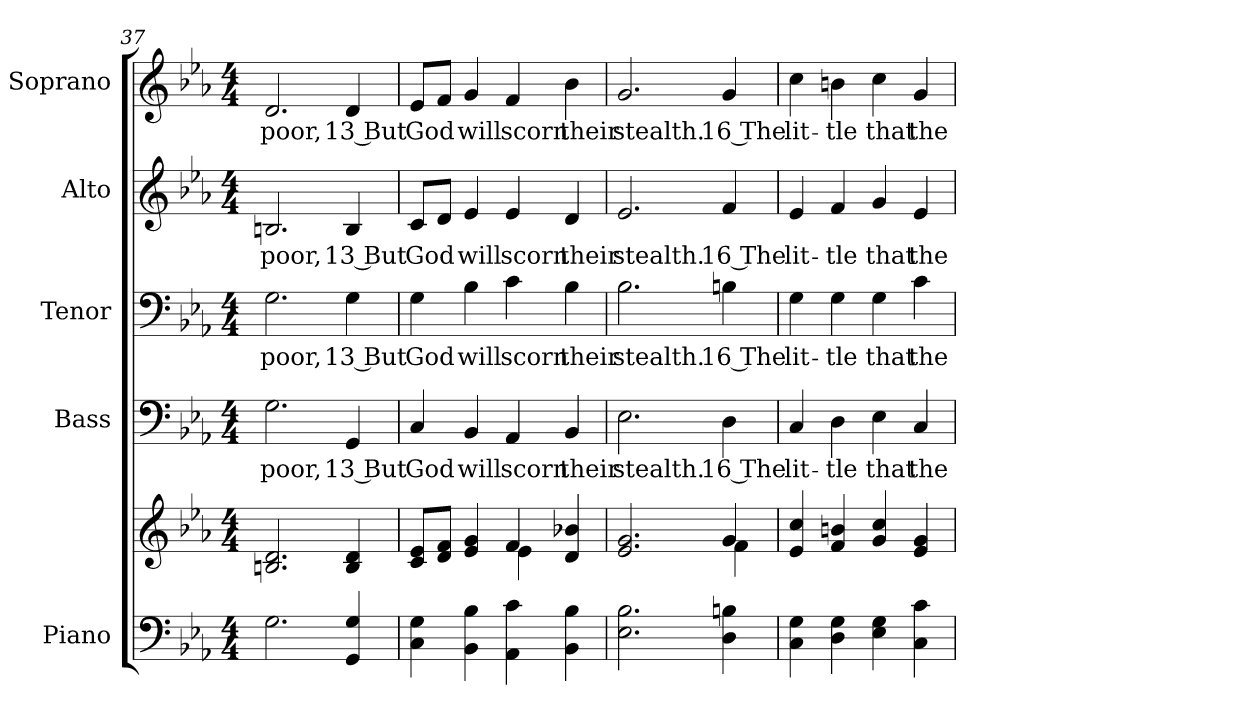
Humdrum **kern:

**kern	**kern	**kern	**text	**kern	**text	**kern	**text	**kern	**text
*part5	*part5	*part4	*part4	*part3	*part3	*part2	*part2	*part1	*part1
*staff6	*staff5	*staff4	*staff4	*staff3	*staff3	*staff2	*staff2	*staff1	*staff1
*I"Piano	*	*I"Bass	*	*I"Tenor	*	*I"Alto	*	*I"Soprano	*
*I'Pno.	*	*I'B.	*	*I'T.	*	*I'A.	*	*I'S.	*
!!LO:PB:g=z
*clefF4	*clefG2	*clefF4	*	*clefF4	*	*clefG2	*	*clefG2	*
*k[b-e-a-]	*k[b-e-a-]	*k[b-e-a-]	*	*k[b-e-a-]	*	*k[b-e-a-]	*	*k[b-e-a-]	*
*E-:	*E-:	*E-:	*	*E-:	*	*E-:	*	*E-:	*
*M4/4	*M4/4	*M4/4	*	*M4/4	*	*M4/4	*	*M4/4	*
=37	=37	=37	=37	=37	=37	=37	=37	=37	=37
!	!	!	!LO:LY:b:color=#000000	!	!	!	!	!	!
!	!	!	!	!	!LO:LY:b:color=#000000	!	!	!	!
!	!	!	!	!	!	!	!LO:LY:b:color=#000000	!	!
!	!	!	!	!	!	!	!	!	!LO:LY:b:color=#000000
2.Gi\	2.Bni/ 2.di	2.Gi\	poor,	2.Gi\	poor,	2.Bni/	poor,	2.di/	poor,
!	!	!	!LO:LY:b:color=#000000	!	!	!	!	!	!
!	!	!	!	!	!LO:LY:b:color=#000000	!	!	!	!
!	!	!	!	!	!	!	!LO:LY:b:color=#000000	!	!
!	!	!	!	!	!	!	!	!	!LO:LY:b:color=#000000
4GGi/ 4Gi	4Bi/ 4di	4GGi/	13 But	4Gi\	13 But	4Bi/	13 But	4di/	13 But
=38	=38	=38	=38	=38	=38	=38	=38	=38	=38
*	*^	*	*	*	*	*	*	*	*
!	!	!	!	!LO:LY:b:color=#000000	!	!	!	!	!	!
!	!	!	!	!	!	!LO:LY:b:color=#000000	!	!	!	!
!	!	!	!	!	!	!	!	!LO:LY:b:color=#000000	!	!
!	!	!	!	!	!	!	!	!	!	!LO:LY:b:color=#000000
4Ci\ 4Gi	8ci/ 8e-iL	2ryy	4Ci/	God	4Gi\	God	8ci/L	God	8e-i/L	God
.	8di/ 8fiJ	.	.	.	.	.	8di/J	.	8fi/J	.
!	!	!	!	!LO:LY:b:color=#000000	!	!	!	!	!	!
!	!	!	!	!	!	!LO:LY:b:color=#000000	!	!	!	!
!	!	!	!	!	!	!	!	!LO:LY:b:color=#000000	!	!
!	!	!	!	!	!	!	!	!	!	!LO:LY:b:color=#000000
4BB-i\ 4B-i	4e-i/ 4gi	.	4BB-i/	will	4B-i\	will	4e-i/	will	4gi/	will
!	!	!	!	!LO:LY:b:color=#000000	!	!	!	!	!	!
!	!	!	!	!	!	!LO:LY:b:color=#000000	!	!	!	!
!	!	!	!	!	!	!	!	!LO:LY:b:color=#000000	!	!
!	!	!	!	!	!	!	!	!	!	!LO:LY:b:color=#000000
4AA-i\ 4ci	4fi/	4e-i\	4AA-i/	scorn	4ci\	scorn	4e-i/	scorn	4fi/	scorn
!	!	!	!	!LO:LY:b:color=#000000	!	!	!	!	!	!
!	!	!	!	!	!	!LO:LY:b:color=#000000	!	!	!	!
!	!	!	!	!	!	!	!	!LO:LY:b:color=#000000	!	!
!	!	!	!	!	!	!	!	!	!	!LO:LY:b:color=#000000
4BB-i\ 4B-i	4di/ 4b-Xi	4ryy	4BB-i/	their	4B-i\	their	4di/	their	4b-i\	their
=39	=39	=39	=39	=39	=39	=39	=39	=39	=39	=39
!	!	!	!	!LO:LY:b:color=#000000	!	!	!	!	!	!
!	!	!	!	!	!	!LO:LY:b:color=#000000	!	!	!	!
!	!	!	!	!	!	!	!	!LO:LY:b:color=#000000	!	!
!	!	!	!	!	!	!	!	!	!	!LO:LY:b:color=#000000
2.E-i\ 2.B-i	2.e-i/ 2.gi	2ryy	2.E-i\	stealth.	2.B-i\	stealth.	2.e-i/	stealth.	2.gi/	stealth.
.	.	4ryy	.	.	.	.	.	.	.	.
!	!	!	!	!LO:LY:b:color=#000000	!	!	!	!	!	!
!	!	!	!	!	!	!LO:LY:b:color=#000000	!	!	!	!
!	!	!	!	!	!	!	!	!LO:LY:b:color=#000000	!	!
!	!	!	!	!	!	!	!	!	!	!LO:LY:b:color=#000000
4Di\ 4Bni	4gi/	4fi\	4Di\	16 The	4Bni\	16 The	4fi/	16 The	4gi/	16 The
*	*v	*v	*	*	*	*	*	*	*	*
=40	=40	=40	=40	=40	=40	=40	=40	=40	=40
*	*^	*	*	*	*	*	*	*	*
!	!	!	!	!LO:LY:b:color=#000000	!	!	!	!	!	!
*	*v	*v	*	*	*	*	*	*	*	*
*	*^	*	*	*	*	*	*	*	*
!	!	!	!	!	!	!LO:LY:b:color=#000000	!	!	!	!
*	*v	*v	*	*	*	*	*	*	*	*
*	*^	*	*	*	*	*	*	*	*
!	!	!	!	!	!	!	!	!LO:LY:b:color=#000000	!	!
*	*v	*v	*	*	*	*	*	*	*	*
*	*^	*	*	*	*	*	*	*	*
!	!	!	!	!	!	!	!	!	!	!LO:LY:b:color=#000000
*	*v	*v	*	*	*	*	*	*	*	*
4Ci\ 4Gi	4e-i/ 4cci	4Ci/	lit-	4Gi\	lit-	4e-i/	lit-	4cci\	lit-
!	!	!	!LO:LY:b:color=#000000	!	!	!	!	!	!
!	!	!	!	!	!LO:LY:b:color=#000000	!	!	!	!
!	!	!	!	!	!	!	!LO:LY:b:color=#000000	!	!
!	!	!	!	!	!	!	!	!	!LO:LY:b:color=#000000
4Di\ 4Gi	4fi/ 4bni	4Di\	-tle	4Gi\	-tle	4fi/	-tle	4bni\	-tle
!	!	!	!LO:LY:b:color=#000000	!	!	!	!	!	!
!	!	!	!	!	!LO:LY:b:color=#000000	!	!	!	!
!	!	!	!	!	!	!	!LO:LY:b:color=#000000	!	!
!	!	!	!	!	!	!	!	!	!LO:LY:b:color=#000000
4E-i\ 4Gi	4gi/ 4cci	4E-i\	that	4Gi\	that	4gi/	that	4cci\	that
!	!	!	!LO:LY:b:color=#000000	!	!	!	!	!	!
!	!	!	!	!	!LO:LY:b:color=#000000	!	!	!	!
!	!	!	!	!	!	!	!LO:LY:b:color=#000000	!	!
!	!	!	!	!	!	!	!	!	!LO:LY:b:color=#000000
4Ci\ 4ci	4e-i/ 4gi	4Ci/	the	4ci\	the	4e-i/	the	4gi/	the
=	=	=	=	=	=	=	=	=	=
*-	*-	*-	*-	*-	*-	*-	*-	*-	*-
